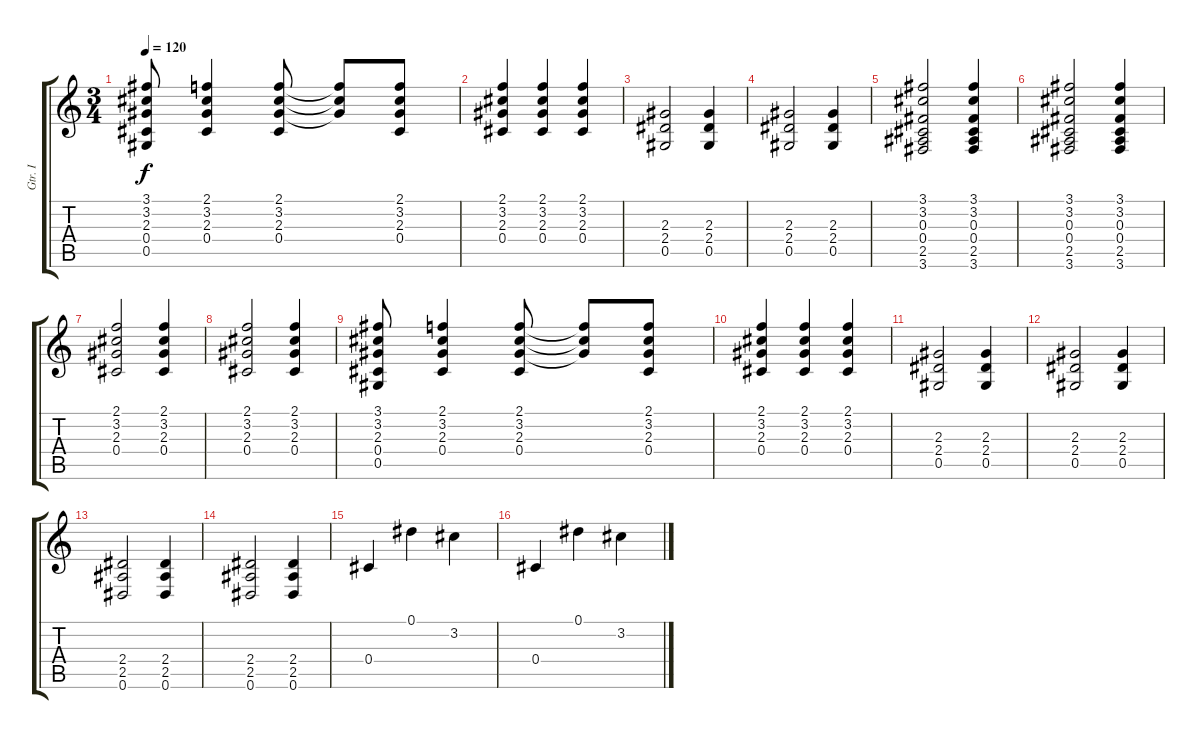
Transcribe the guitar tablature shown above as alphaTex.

\track ("Gtr. I" "Gtr. I") {instrument acousticguitarsteel}
\staff {score tabs}
\tuning (Eb4 Bb3 Gb3 Db3 Ab2 Eb2) {hide}
\ts (3 4)
\tempo 120
\clef g2
\ks c
(3.1 3.2 2.3 0.4 0.5).8{dy f} (2.1 3.2 2.3 0.4).4 (2.1 3.2 2.3 0.4).8 (2.1{t} 3.2{t} 2.3{t}).8 (2.1 3.2 2.3 0.4).8 |
(2.1 3.2 2.3 0.4).4 (2.1 3.2 2.3 0.4).4 (2.1 3.2 2.3 0.4).4 |
(2.3 2.4 0.5).2 (2.3 2.4 0.5).4 |
(2.3 2.4 0.5).2 (2.3 2.4 0.5).4 |
(3.1 3.2 0.3 0.4 2.5 3.6).2 (3.1 3.2 0.3 0.4 2.5 3.6).4 |
(3.1 3.2 0.3 0.4 2.5 3.6).2 (3.1 3.2 0.3 0.4 2.5 3.6).4 |
(2.1 3.2 2.3 0.4).2 (2.1 3.2 2.3 0.4).4 |
(2.1 3.2 2.3 0.4).2 (2.1 3.2 2.3 0.4).4 |
(3.1 3.2 2.3 0.4 0.5).8 (2.1 3.2 2.3 0.4).4 (2.1 3.2 2.3 0.4).8 (2.1{t} 3.2{t} 2.3{t}).8 (2.1 3.2 2.3 0.4).8 |
(2.1 3.2 2.3 0.4).4 (2.1 3.2 2.3 0.4).4 (2.1 3.2 2.3 0.4).4 |
(2.3 2.4 0.5).2 (2.3 2.4 0.5).4 |
(2.3 2.4 0.5).2 (2.3 2.4 0.5).4 |
(2.4 2.5 0.6).2 (2.4 2.5 0.6).4 |
(2.4 2.5 0.6).2 (2.4 2.5 0.6).4 |
0.4.4 0.1.4 3.2.4 |
0.4.4 0.1.4 3.2.4
